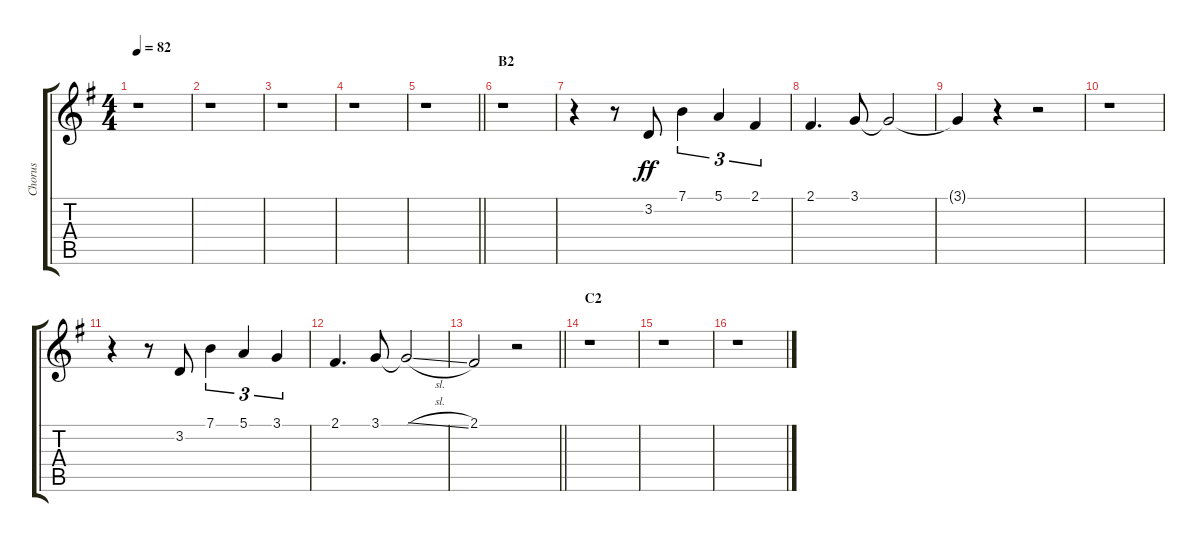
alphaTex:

\track ("Chorus" "Chorus") {instrument voiceoohs}
\staff {score tabs}
\tuning (E4 B3 G3 D3 A2 E2) {hide}
\ts (4 4)
\tempo 82
\clef g2
\ks g
r.1{dy f} |
r.1 |
r.1 |
r.1 |
\barLineRight lightlight
r.1 |
\section ("" "B2")
r.1 |
r.4 r.8 3.2.8{dy ff} 7.1.4{tu (3 2)} 5.1.4{tu (3 2)} 2.1.4{tu (3 2)} |
2.1.4{d} 3.1.8 3.1{t}.2 |
3.1{t}.4 r.4 r.2 |
r.1 |
r.4 r.8 3.2.8 7.1.4{tu (3 2)} 5.1.4{tu (3 2)} 3.1.4{tu (3 2)} |
2.1.4{d} 3.1.8 3.1{sl t}.2 |
\barLineRight lightlight
2.1.2 r.2 |
\section ("" "C2")
r.1 |
r.1 |
r.1
